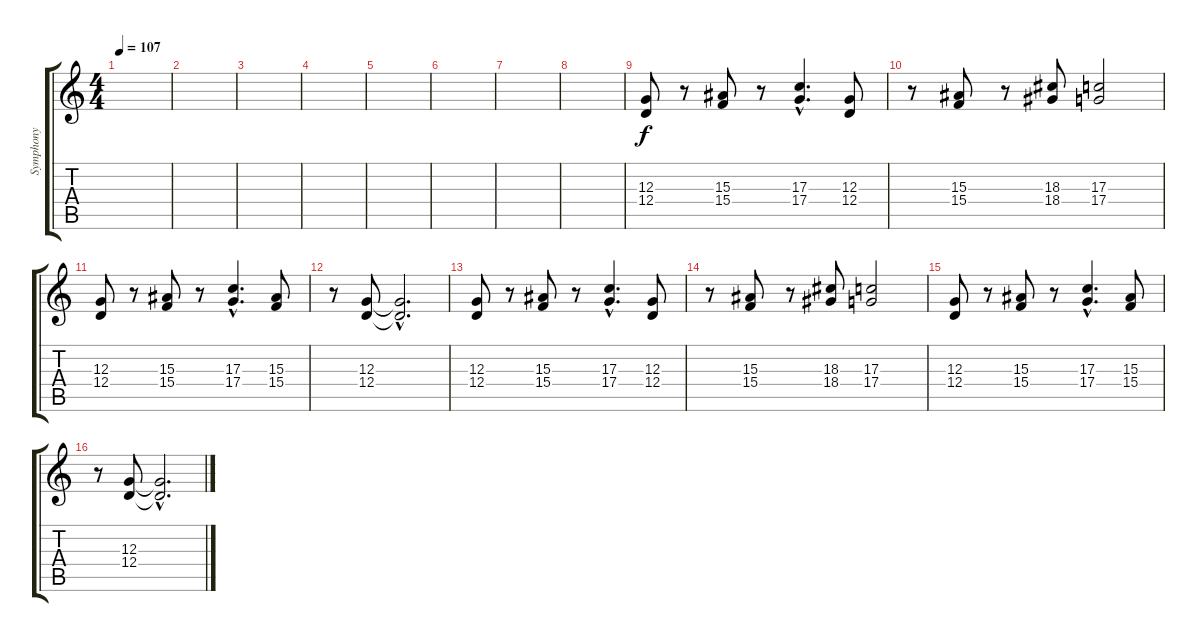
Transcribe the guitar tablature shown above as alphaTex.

\track ("Symphony" "Symphony") {instrument stringensemble1}
\staff {score tabs}
\tuning (E4 B3 G3 D3 A2 E2) {hide}
\ts (4 4)
\tempo 107
\clef g2
\ks c
|
|
|
|
|
|
|
|
(12.3 12.4).8 r.8 (15.3 15.4).8 r.8 (17.3{hac} 17.4{hac}).4{d} (12.3 12.4).8 |
r.8 (15.3 15.4).8 r.8 (18.3 18.4).8 (17.3 17.4).2 |
(12.3 12.4).8 r.8 (15.3 15.4).8 r.8 (17.3{hac} 17.4{hac}).4{d} (15.3 15.4).8 |
r.8 (12.3 12.4).8 (12.3{hac t} 12.4{hac t}).2{d} |
(12.3 12.4).8 r.8 (15.3 15.4).8 r.8 (17.3{hac} 17.4{hac}).4{d} (12.3 12.4).8 |
r.8 (15.3 15.4).8 r.8 (18.3 18.4).8 (17.3 17.4).2 |
(12.3 12.4).8 r.8 (15.3 15.4).8 r.8 (17.3{hac} 17.4{hac}).4{d} (15.3 15.4).8 |
r.8 (12.3 12.4).8 (12.3{hac t} 12.4{hac t}).2{d}
